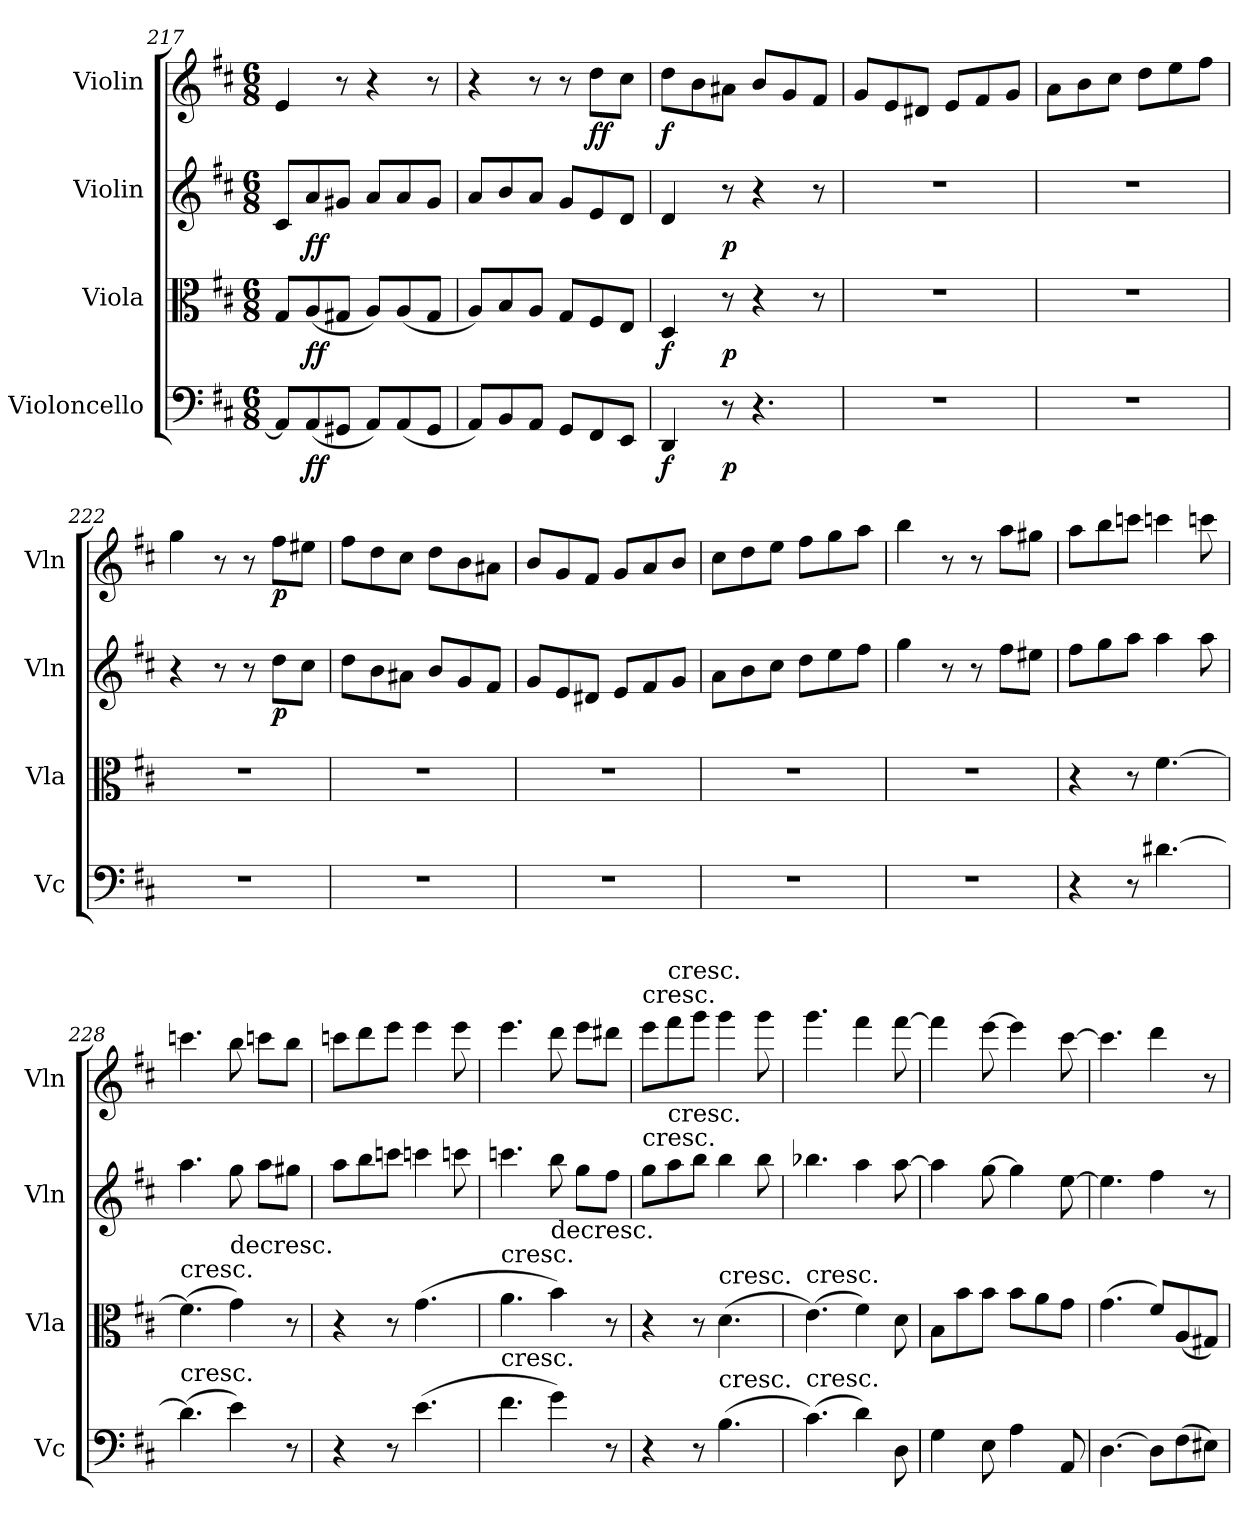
**kern	**dynam	**kern	**dynam	**kern	**dynam	**kern	**dynam
*part4	*part4	*part3	*part3	*part2	*part2	*part1	*part1
*staff4	*staff4	*staff3	*staff3	*staff2	*staff2	*staff1	*staff1
*I"Violoncello	*	*I"Viola	*	*I"Violin	*	*I"Violin	*
*I'Vc	*	*I'Vla	*	*I'Vln	*	*I'Vln	*
*clefF4	*	*clefC3	*	*clefG2	*	*clefG2	*
*k[f#c#]	*	*k[f#c#]	*	*k[f#c#]	*	*k[f#c#]	*
*M6/8	*	*M6/8	*	*M6/8	*	*M6/8	*
=217	=217	=217	=217	=217	=217	=217	=217
8AA/L]	.	8G/L	.	8c#/L	.	4e/	.
(8AA/	ff	(8A/	ff	8a/	ff	.	.
8GG#X/J	.	8G#X/J	.	8g#X/J	.	8r	.
8AA/L)	.	8A/L)	.	8a/L	.	4r	.
(8AA/	.	(8A/	.	8a/	.	.	.
8GG#/J	.	8G#/J	.	8g#/J	.	8r	.
=218	=218	=218	=218	=218	=218	=218	=218
8AA/L)	.	8A/L)	.	8a/L	.	4r	.
8BB/	.	8B/	.	8b/	.	.	.
8AA/J	.	8A/J	.	8a/J	.	8r	.
8GG/L	.	8G/L	.	8g/L	.	8r	.
8FF#/	.	8F#/	.	8e/	.	8dd\L	ff
8EE/J	.	8E/J	.	8d/J	.	8cc#\J	.
=219	=219	=219	=219	=219	=219	=219	=219
4DD/	f	4D/	f	4d/	.	8dd\L	f
.	.	.	.	.	.	8b\	.
8r	p	8r	p	8r	p	8a#X\J	.
4.r	.	4r	.	4r	.	8b/L	.
.	.	.	.	.	.	8g/	.
.	.	8r	.	8r	.	8f#/J	.
=220	=220	=220	=220	=220	=220	=220	=220
2.r	.	2.r	.	2.r	.	8g/L	.
.	.	.	.	.	.	8e/	.
.	.	.	.	.	.	8d#X/J	.
.	.	.	.	.	.	8e/L	.
.	.	.	.	.	.	8f#/	.
.	.	.	.	.	.	8g/J	.
=221	=221	=221	=221	=221	=221	=221	=221
2.r	.	2.r	.	2.r	.	8a\L	.
.	.	.	.	.	.	8b\	.
.	.	.	.	.	.	8cc#\J	.
.	.	.	.	.	.	8dd\L	.
.	.	.	.	.	.	8ee\	.
.	.	.	.	.	.	8ff#\J	.
=222	=222	=222	=222	=222	=222	=222	=222
2.r	.	2.r	.	4r	.	4gg\	.
.	.	.	.	8r	.	8r	.
.	.	.	.	8r	.	8r	.
.	.	.	.	8dd\L	p	8ff#\L	p
.	.	.	.	8cc#\J	.	8ee#X\J	.
=223	=223	=223	=223	=223	=223	=223	=223
2.r	.	2.r	.	8dd\L	.	8ff#\L	.
.	.	.	.	8b\	.	8dd\	.
.	.	.	.	8a#X\J	.	8cc#\J	.
.	.	.	.	8b/L	.	8dd\L	.
.	.	.	.	8g/	.	8b\	.
.	.	.	.	8f#/J	.	8a#X\J	.
=224	=224	=224	=224	=224	=224	=224	=224
2.r	.	2.r	.	8g/L	.	8b/L	.
.	.	.	.	8e/	.	8g/	.
.	.	.	.	8d#X/J	.	8f#/J	.
.	.	.	.	8e/L	.	8g/L	.
.	.	.	.	8f#/	.	8a/	.
.	.	.	.	8g/J	.	8b/J	.
=225	=225	=225	=225	=225	=225	=225	=225
2.r	.	2.r	.	8a\L	.	8cc#\L	.
.	.	.	.	8b\	.	8dd\	.
.	.	.	.	8cc#\J	.	8ee\J	.
.	.	.	.	8dd\L	.	8ff#\L	.
.	.	.	.	8ee\	.	8gg\	.
.	.	.	.	8ff#\J	.	8aa\J	.
=226	=226	=226	=226	=226	=226	=226	=226
2.r	.	2.r	.	4gg\	.	4bb\	.
.	.	.	.	8r	.	8r	.
.	.	.	.	8r	.	8r	.
.	.	.	.	8ff#\L	.	8aa\L	.
.	.	.	.	8ee#X\J	.	8gg#X\J	.
=227	=227	=227	=227	=227	=227	=227	=227
4r	.	4r	.	8ff#\L	.	8aa\L	.
.	.	.	.	8gg\	.	8bb\	.
8r	.	8r	.	8aa\J	.	8cccn\J	.
[4.d#X\	.	[4.f#\	.	4aa\	.	4cccn\	.
.	.	.	.	8aa\	.	8cccn\	.
=228	=228	=228	=228	=228	=228	=228	=228
!	!	!LO:TX:t=cresc.	!	!	!	!	!
!LO:TX:t=cresc.	!	!	!	!	!	!	!
(4.d#\]	.	(4.f#\]	.	4.aa\	.	4.cccn\	.
!	!	!LO:TX:t=decresc.	!	!	!	!	!
4e\)	.	4g\)	.	8gg\	.	8bb\	.
.	.	.	.	8aa\L	.	8cccn\L	.
8r	.	8r	.	8gg#X\J	.	8bb\J	.
=229	=229	=229	=229	=229	=229	=229	=229
4r	.	4r	.	8aa\L	.	8cccn\L	.
.	.	.	.	8bb\	.	8ddd\	.
8r	.	8r	.	8cccn\J	.	8eee\J	.
(4.e\	.	(4.g\	.	4cccn\	.	4eee\	.
.	.	.	.	8cccn\	.	8eee\	.
=230	=230	=230	=230	=230	=230	=230	=230
!	!	!LO:TX:t=cresc.	!	!	!	!	!
!LO:TX:t=cresc.	!	!	!	!	!	!	!
4.f#\	.	4.a\	.	4.cccn\	.	4.eee\	.
!	!	!LO:TX:t=decresc.	!	!	!	!	!
4g\)	.	4b\)	.	8bb\	.	8ddd\	.
.	.	.	.	8gg\L	.	8eee\L	.
8r	.	8r	.	8ff#\J	.	8ddd#X\J	.
=231	=231	=231	=231	=231	=231	=231	=231
!	!	!	!	!	!	!LO:TX:t=cresc.	!
!	!	!	!	!LO:TX:t=cresc.	!	!	!
4r	.	4r	.	8gg\L	.	8eee\L	.
!	!	!	!	!	!	!LO:TX:t=cresc.	!
!	!	!	!	!LO:TX:t=cresc.	!	!	!
.	.	.	.	8aa\	.	8fff#\	.
8r	.	8r	.	8bb\J	.	8ggg\J	.
!	!	!LO:TX:t=cresc.	!	!	!	!	!
!LO:TX:t=cresc.	!	!	!	!	!	!	!
(4.B\	.	(4.d\	.	4bb\	.	4ggg\	.
.	.	.	.	8bb\	.	8ggg\	.
=232	=232	=232	=232	=232	=232	=232	=232
!	!	!LO:TX:t=cresc.	!	!	!	!	!
!LO:TX:t=cresc.	!	!	!	!	!	!	!
(4.c#\)	.	(4.e\)	.	4.bb-X\	.	4.ggg\	.
4d\)	.	4f#\)	.	4aa\	.	4fff#\	.
8D\	.	8d\	.	[8aa\	.	[8fff#\	.
=233	=233	=233	=233	=233	=233	=233	=233
4G\	.	8B\L	.	4aa\]	.	4fff#\]	.
.	.	8b\	.	.	.	.	.
8E\	.	8b\J	.	[8gg\	.	[8eee\	.
4A\	.	8b\L	.	4gg\]	.	4eee\]	.
.	.	8a\	.	.	.	.	.
8AA/	.	8g\J	.	[8ee\	.	[8ccc#\	.
=234	=234	=234	=234	=234	=234	=234	=234
[4.D\	.	(4.g\	.	4.ee\]	.	4.ccc#\]	.
8D\L]	.	8f#/L)	.	4ff#\	.	4ddd\	.
(8F#\	.	(8A/	.	.	.	.	.
8E#X\J)	.	8G#X/J)	.	8r	.	8r	.
=	=	=	=	=	=	=	=
*-	*-	*-	*-	*-	*-	*-	*-
